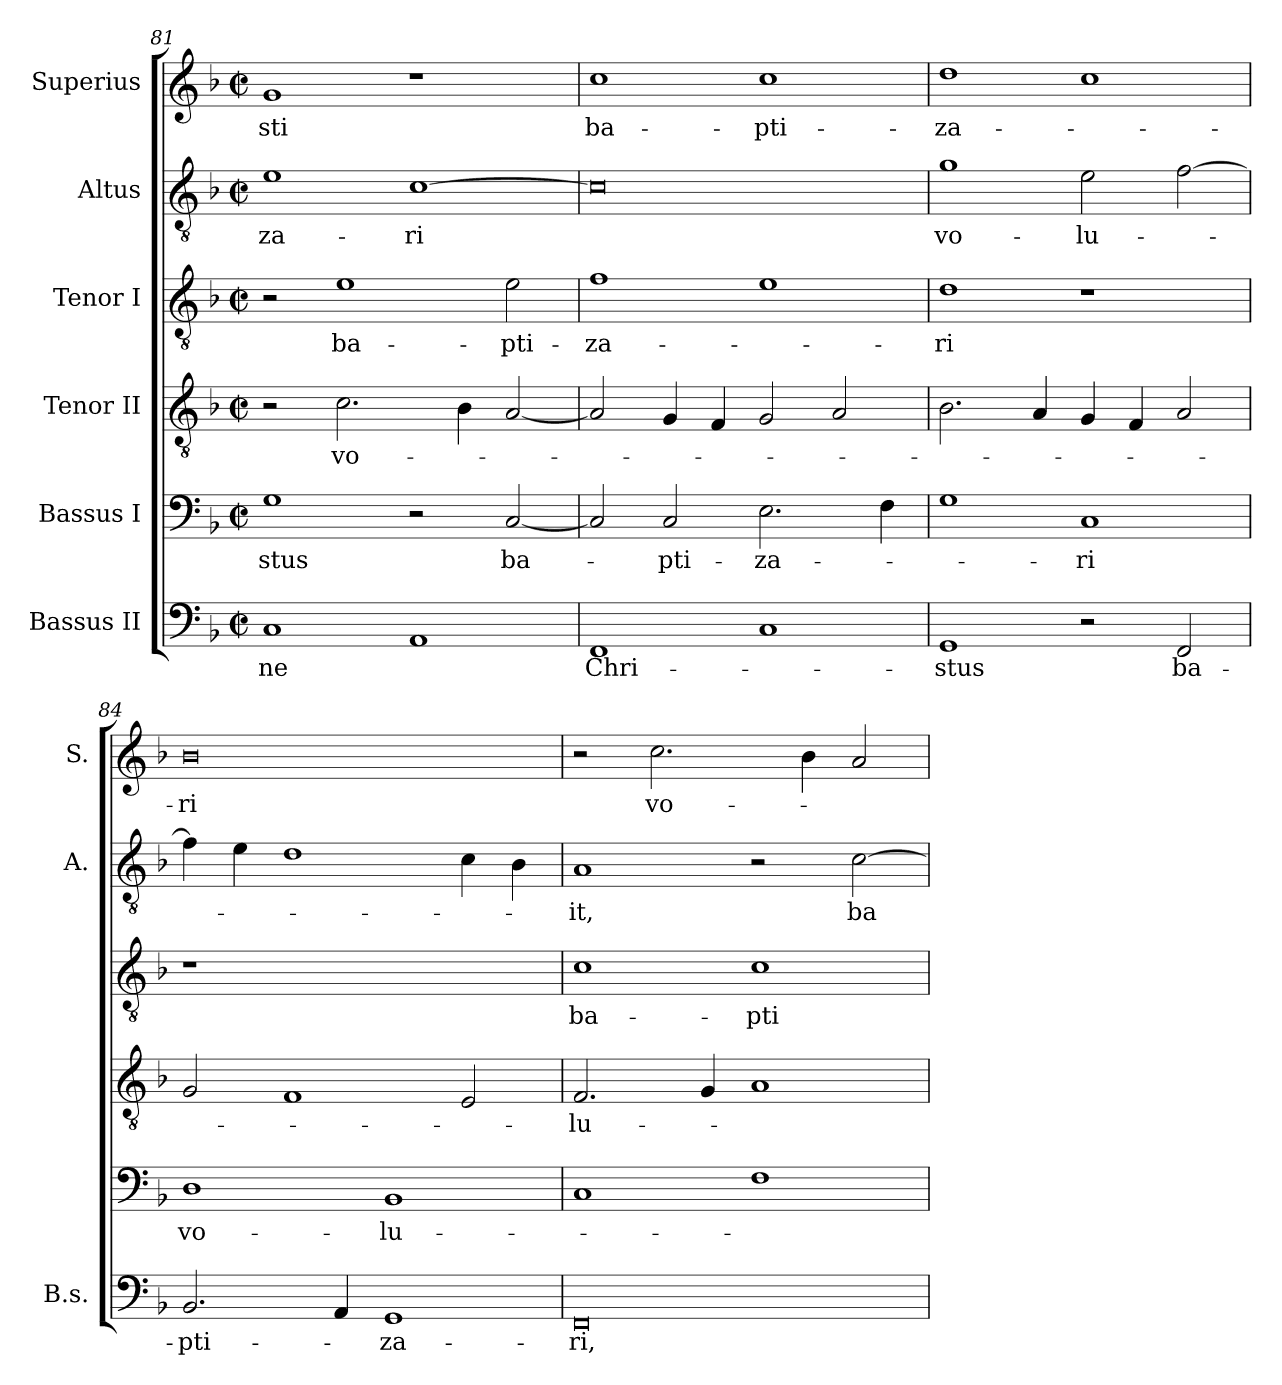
**kern	**text	**kern	**text	**kern	**text	**kern	**text	**kern	**text	**kern	**text
*part6	*part6	*part5	*part5	*part4	*part4	*part3	*part3	*part2	*part2	*part1	*part1
*staff6	*staff6	*staff5	*staff5	*staff4	*staff4	*staff3	*staff3	*staff2	*staff2	*staff1	*staff1
*I"Bassus II	*	*I"Bassus I	*	*I"Tenor II	*	*I"Tenor I	*	*I"Altus	*	*I"Superius	*
*I'B.s.	*	*	*	*	*	*	*	*I'A.	*	*I'S.	*
*clefF4	*	*clefF4	*	*clefGv2	*	*clefGv2	*	*clefGv2	*	*clefG2	*
*	*	*	*	*ITrd7c12	*	*ITrd7c12	*	*ITrd7c12	*	*	*
*k[b-]	*	*k[b-]	*	*k[b-]	*	*k[b-]	*	*k[b-]	*	*k[b-]	*
*F:	*	*F:	*	*F:	*	*F:	*	*F:	*	*F:	*
*M2/2	*	*M2/2	*	*M2/2	*	*M2/2	*	*M2/2	*	*M2/2	*
*met(c|)	*	*met(c|)	*	*met(c|)	*	*met(c|)	*	*met(c|)	*	*met(c|)	*
=81	=81	=81	=81	=81	=81	=81	=81	=81	=81	=81	=81
!	!LO:LY:b:color=#000000	!	!	!	!	!	!	!	!	!	!
!	!	!	!LO:LY:b:color=#000000	!	!	!	!	!	!	!	!
!	!	!	!	!	!	!	!	!	!LO:LY:b:color=#000000	!	!
!	!	!	!	!	!	!	!	!	!	!	!LO:LY:b:color=#000000
1Ci	-ne	1Gi	-stus	2r	.	2r	.	1Ei	-za-	1gi	-sti
!	!	!	!	!	!LO:LY:b:color=#000000	!	!	!	!	!	!
!	!	!	!	!	!	!	!LO:LY:b:color=#000000	!	!	!	!
.	.	.	.	2.Ci\	vo-	1Ei	ba-	.	.	.	.
!	!	!	!	!	!	!	!	!	!LO:LY:b:color=#000000	!	!
1AAi	.	2r	.	.	.	.	.	[>1Ci	-ri	1r	.
.	.	.	.	4BB-i\	.	.	.	.	.	.	.
!	!	!	!LO:LY:b:color=#000000	!	!	!	!	!	!	!	!
!	!	!	!	!	!	!	!LO:LY:b:color=#000000	!	!	!	!
.	.	[<2Ci/	ba-	[<2AAi/	.	2Ei\	-pti-	.	.	.	.
=82	=82	=82	=82	=82	=82	=82	=82	=82	=82	=82	=82
!	!LO:LY:b:color=#000000	!	!	!	!	!	!	!	!	!	!
!	!	!	!	!	!	!	!LO:LY:b:color=#000000	!	!	!	!
!	!	!	!	!	!	!	!	!	!	!	!LO:LY:b:color=#000000
1FFi	Chri-	2Ci/]	.	2AAi/]	.	1Fi	-za-	0Ci]	.	1cci	ba-
!	!	!	!LO:LY:b:color=#000000	!	!	!	!	!	!	!	!
.	.	2Ci/	-pti-	4GGi/	.	.	.	.	.	.	.
.	.	.	.	4FFi/	.	.	.	.	.	.	.
!	!	!	!LO:LY:b:color=#000000	!	!	!	!	!	!	!	!
!	!	!	!	!	!	!	!	!	!	!	!LO:LY:b:color=#000000
1Ci	.	2.Ei\	-za-	2GGi/	.	1Ei	.	.	.	1cci	-pti-
.	.	.	.	2AAi/	.	.	.	.	.	.	.
.	.	4Fi\	.	.	.	.	.	.	.	.	.
=83	=83	=83	=83	=83	=83	=83	=83	=83	=83	=83	=83
!	!LO:LY:b:color=#000000	!	!	!	!	!	!	!	!	!	!
!	!	!	!	!	!	!	!LO:LY:b:color=#000000	!	!	!	!
!	!	!	!	!	!	!	!	!	!LO:LY:b:color=#000000	!	!
!	!	!	!	!	!	!	!	!	!	!	!LO:LY:b:color=#000000
1GGi	-stus	1Gi	.	2.BB-i\	.	1Di	-ri	1Gi	vo-	1ddi	-za-
.	.	.	.	4AAi/	.	.	.	.	.	.	.
!	!	!	!LO:LY:b:color=#000000	!	!	!	!	!	!	!	!
!	!	!	!	!	!	!	!	!	!LO:LY:b:color=#000000	!	!
2r	.	1Ci	-ri	4GGi/	.	1r	.	2Ei\	-lu-	1cci	.
.	.	.	.	4FFi/	.	.	.	.	.	.	.
!	!LO:LY:b:color=#000000	!	!	!	!	!	!	!	!	!	!
2FFi/	ba-	.	.	2AAi/	.	.	.	[>2Fi\	.	.	.
!!LO:LB:g=z
=84	=84	=84	=84	=84	=84	=84	=84	=84	=84	=84	=84
!	!LO:LY:b:color=#000000	!	!	!	!	!	!	!	!	!	!
!	!	!	!LO:LY:b:color=#000000	!	!	!LO:N:vis=1	!	!	!	!	!
!	!	!	!	!	!	!	!	!	!	!	!LO:LY:b:color=#000000
2.BB-i/	-pti-	1Di	vo-	2GGi/	.	1r	.	4Fi\]	.	0b-i	-ri
.	.	.	.	.	.	.	.	4Ei\	.	.	.
.	.	.	.	1FFi	.	.	.	1Di	.	.	.
4AAi/	.	.	.	.	.	.	.	.	.	.	.
!	!LO:LY:b:color=#000000	!	!	!	!	!	!	!	!	!	!
!	!	!	!LO:LY:b:color=#000000	!	!	!	!	!	!	!	!
1GGi	-za-	1BB-i	-lu-	.	.	1ryy	.	.	.	.	.
.	.	.	.	2EEi/	.	.	.	4Ci\	.	.	.
.	.	.	.	.	.	.	.	4BB-i\	.	.	.
=85	=85	=85	=85	=85	=85	=85	=85	=85	=85	=85	=85
!	!LO:LY:b:color=#000000	!	!	!	!	!	!	!	!	!	!
!	!	!	!	!	!LO:LY:b:color=#000000	!	!	!	!	!	!
!	!	!	!	!	!	!	!LO:LY:b:color=#000000	!	!	!	!
!	!	!	!	!	!	!	!	!	!LO:LY:b:color=#000000	!	!
0FFi	-ri,	1Ci	.	2.FFi/	-lu-	1Ci	ba-	1AAi	-it,	2r	.
!	!	!	!	!	!	!	!	!	!	!	!LO:LY:b:color=#000000
.	.	.	.	.	.	.	.	.	.	2.cci\	vo-
.	.	.	.	4GGi/	.	.	.	.	.	.	.
!	!	!	!	!	!	!	!LO:LY:b:color=#000000	!	!	!	!
.	.	1Fi	.	1AAi	.	1Ci	-pti-	2r	.	.	.
.	.	.	.	.	.	.	.	.	.	4b-i\	.
!	!	!	!	!	!	!	!	!	!LO:LY:b:color=#000000	!	!
.	.	.	.	.	.	.	.	[>2Ci\	ba-	2ai/	.
=	=	=	=	=	=	=	=	=	=	=	=
*-	*-	*-	*-	*-	*-	*-	*-	*-	*-	*-	*-
